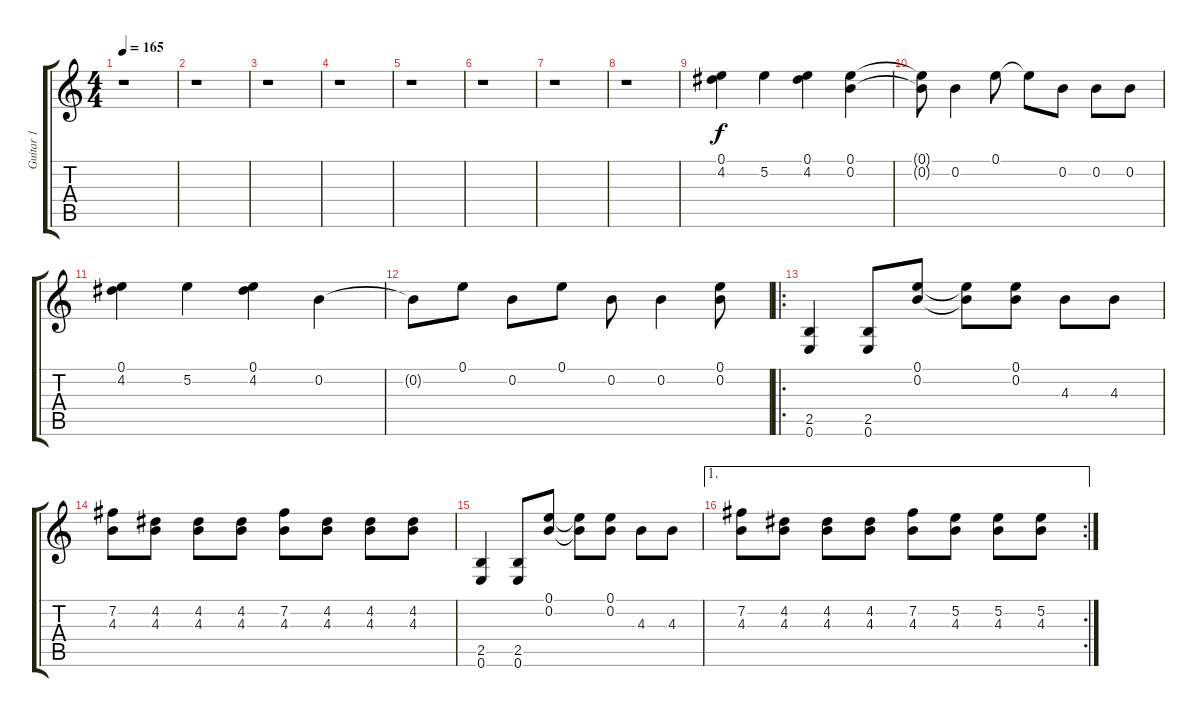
\track ("Guitar 1" "Guitar 1") {instrument distortionguitar}
\staff {score tabs}
\tuning (E4 B3 G3 D3 A2 E2) {hide}
\ts (4 4)
\tempo 165
\clef g2
\ks c
r.1{dy f instrument distortionguitar} |
r.1 |
r.1 |
r.1 |
r.1 |
r.1 |
r.1 |
r.1 |
(0.1 4.2).4 5.2.4 (0.1 4.2).4 (0.1 0.2).4 |
(0.1{t} 0.2{t}).8 0.2.4 0.1.8 0.1{t}.8 0.2.8 0.2.8 0.2.8 |
(0.1 4.2).4 5.2.4 (0.1 4.2).4 0.2.4 |
0.2{t}.8 0.1.8 0.2.8 0.1.8 0.2.8 0.2.4 (0.1 0.2).8 |
\ro
(2.5 0.6).4 (2.5 0.6).8 (0.1 0.2).8 (0.1{t} 0.2{t}).8 (0.1 0.2).8 4.3.8 4.3.8 |
(7.2 4.3).8 (4.2 4.3).8 (4.2 4.3).8 (4.2 4.3).8 (7.2 4.3).8 (4.2 4.3).8 (4.2 4.3).8 (4.2 4.3).8 |
(2.5 0.6).4 (2.5 0.6).8 (0.1 0.2).8 (0.1{t} 0.2{t}).8 (0.1 0.2).8 4.3.8 4.3.8 |
\ae 1
\rc 2
(7.2 4.3).8 (4.2 4.3).8 (4.2 4.3).8 (4.2 4.3).8 (7.2 4.3).8 (5.2 4.3).8 (5.2 4.3).8 (5.2 4.3).8
